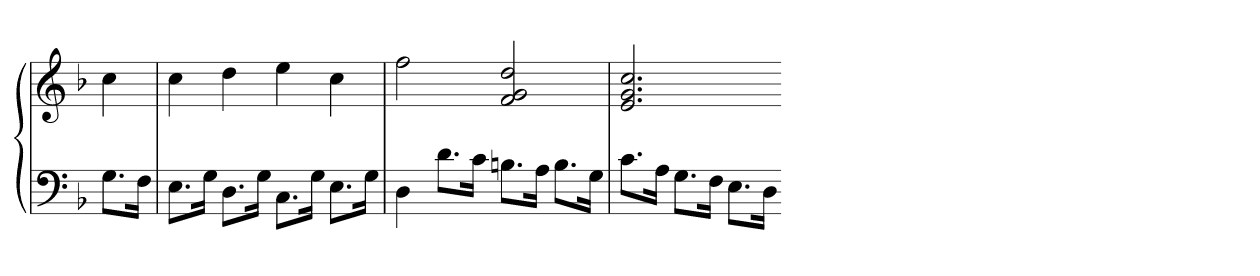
**kern	**kern
*part1	*part1
*staff2	*staff1
*clefF4	*clefG2
*k[b-]	*k[b-]
*F:	*F:
=	=
8.GL	4cc
16FJk	.
=	=
8.EL	4cc
16GJk	.
8.DL	4dd
16GJk	.
8.CL	4ee
16GJk	.
8.EL	4cc
16GJk	.
=	=
4D	2ff
8.dL	.
16cJk	.
8.BnL	2f 2g 2dd
16AJk	.
8.BL	.
16GJk	.
=	=
8.cL	2.e 2.g 2.cc
16AJk	.
8.GL	.
16FJk	.
8.EL	.
16DJk	.
=-	=-
*-	*-
